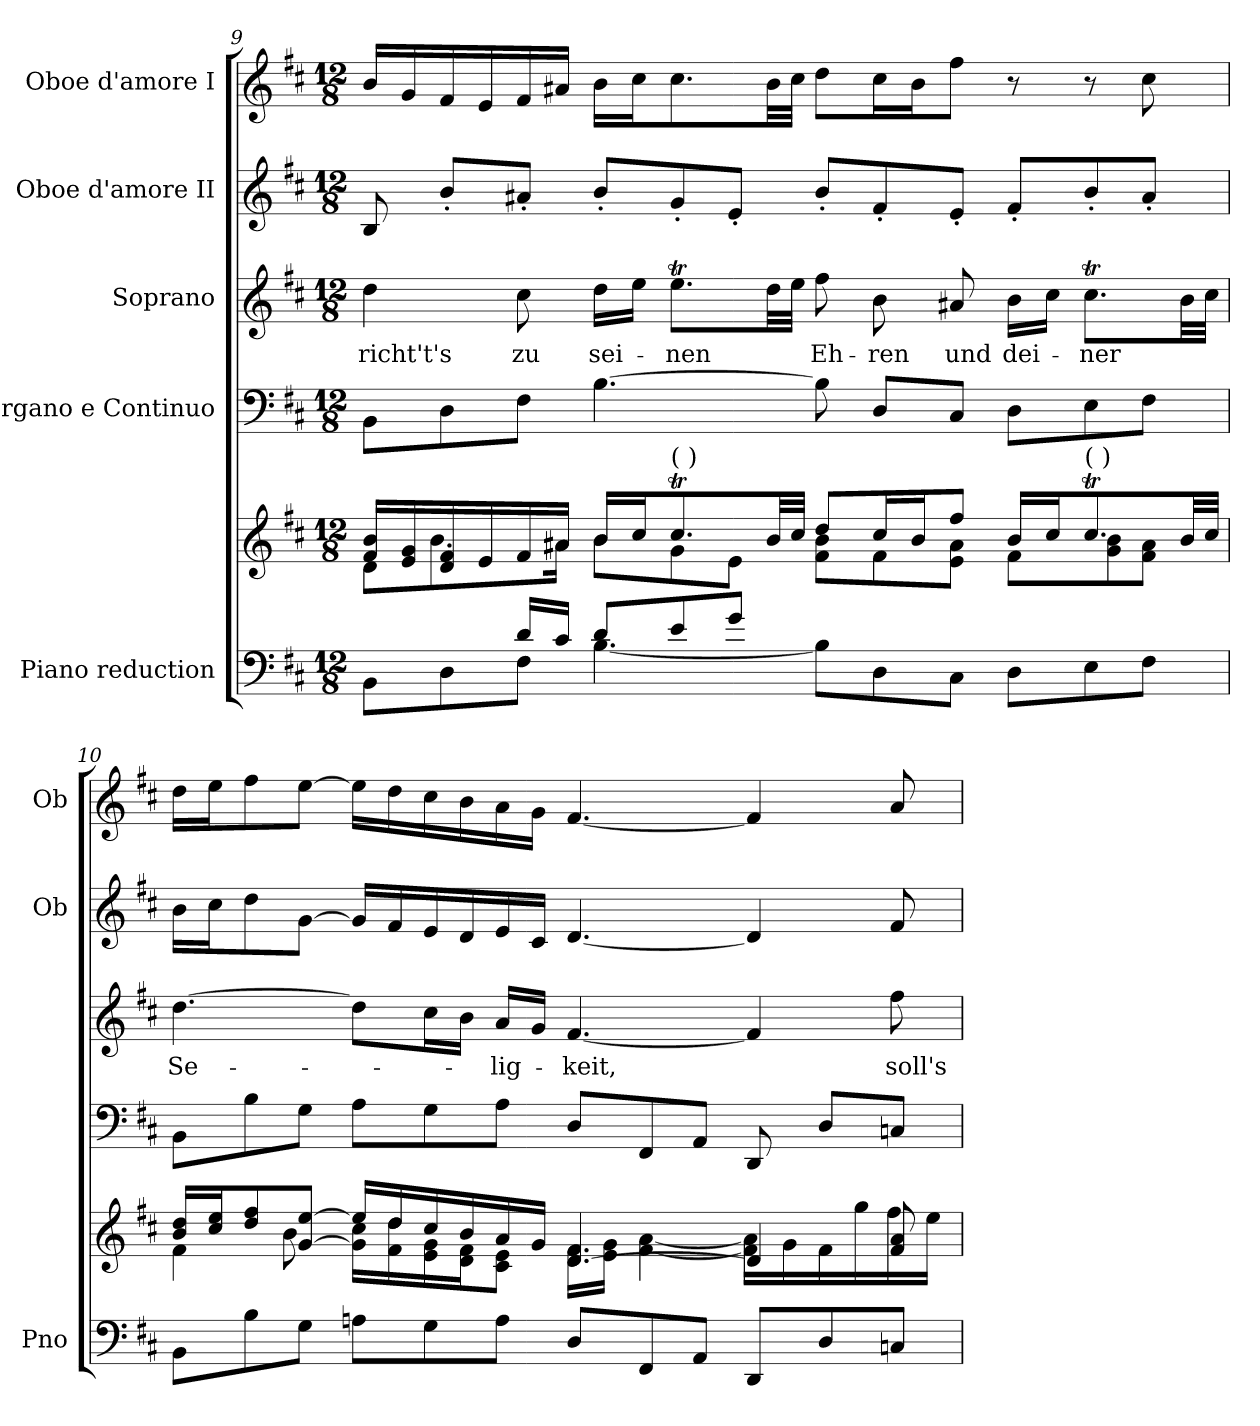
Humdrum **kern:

**kern	**kern	**kern	**kern	**text	**kern	**kern
*part5	*part5	*part4	*part3	*part3	*part2	*part1
*staff6	*staff5	*staff4	*staff3	*staff3	*staff2	*staff1
*I"Piano reduction	*	*I"Organo e Continuo	*I"Soprano	*	*I"Oboe d'amore II	*I"Oboe d'amore I
*I'Pno	*	*	*	*	*I'Ob	*I'Ob
*clefF4	*clefG2	*clefF4	*clefG2	*	*clefG2	*clefG2
*k[f#c#]	*k[f#c#]	*k[f#c#]	*k[f#c#]	*	*k[f#c#]	*k[f#c#]
*M12/8	*M12/8	*M12/8	*M12/8	*	*M12/8	*M12/8
=9	=9	=9	=9	=9	=9	=9
*^	*^	*	*	*	*	*
!	!	!	!	!	!	!LO:LY:b	!	!
4ryy	8BB\L	16f#/ 16b/LL	8d\L	8BB\L	4dd\	richt't's	8B/	16b/LL
.	.	16e/ 16g/	.	.	.	.	.	16g/
.	8D\	16d/ 16f#/	8.b\	8D\	.	.	8b'/L	16f#/
.	.	16e/	.	.	.	.	.	16e/
!	!	!	!	!	!	!LO:LY:b	!	!
16d/LL	8F#\J	16f#/	.	8F#\J	8cc#\	zu	8a#X'/J	16f#/
16c#/JJ	.	16a#X/JJ	16a#\Jk	.	.	.	.	16a#X/JJ
!	!	!	!	!	!	!LO:LY:b	!	!
8d/L	[4.B\	16b/LL	8b\L	[4.B\	16dd\LL	sei-	8b'/L	16b\LL
.	.	16cc#/J	.	.	16ee\JJ	.	.	16cc#\J
!	!	!LO:TX:a:t=(    )	!	!	!	!	!	!
!	!	!	!	!	!	!LO:LY:b	!	!
8e/	.	8.cc#t/	8g\	.	8.eeT\L	-nen	8g'/	8.cc#\
8g/J	.	.	8e\J	.	.	.	8e'/J	.
.	.	32b/LL	.	.	32dd\LL	.	.	32b\LL
.	.	32cc#/JJJ	.	.	32ee\JJJ	.	.	32cc#\JJJ
!	!	!	!	!	!	!LO:LY:b	!	!
2.ryy	8B\L]	8dd/L	8f#\ 8b\L	8B\]	8ff#\	Eh-	8b'/L	8dd\L
!	!	!	!	!	!	!LO:LY:b	!	!
.	8D\	16cc#/L	8f#\	8D/L	8b\	-ren	8f#'/	16cc#\L
.	.	16b/J	.	.	.	.	.	16b\J
!	!	!	!	!	!	!LO:LY:b	!	!
.	8C#\J	8ff#/J	8e\ 8a#\J	8C#/J	8a#X/	und	8e'/J	8ff#\J
!	!	!	!	!	!	!LO:LY:b	!	!
.	8D\L	16b/LL	8f#\L	8D\L	16b\LL	dei-	8f#'/L	8r
.	.	16cc#/J	.	.	16cc#\JJ	.	.	.
!	!	!LO:TX:a:t=(    )	!	!	!	!	!	!
!	!	!	!	!	!	!LO:LY:b	!	!
.	8E\	8.cc#t/	8g\ 8b\	8E\	8.cc#t\L	-ner	8b'/	8r
.	8F#\J	.	8f#\ 8a#\J	8F#\J	.	.	8a#'/J	8cc#\
.	.	32b/LL	.	.	32b\LL	.	.	.
.	.	32cc#/JJJ	.	.	32cc#\JJJ	.	.	.
*v	*v	*	*	*	*	*	*	*
!!LO:PB:g=z
=10	=10	=10	=10	=10	=10	=10	=10
!	!	!	!	!	!LO:LY:b	!	!
8BB\L	16b/ 16dd/LL	4f#\	8BB\L	[4.dd\	Se-	16b\LL	16dd\LL
.	16cc#/ 16ee/J	.	.	.	.	16cc#\J	16ee\J
8B\	8dd/ 8ff#/	.	8B\	.	.	8dd\	8ff#\
8G\J	[8g/ [8ee/J	8b\	8G\J	.	.	[8g\J	[8ee\J
8An\L	16ee/LL]	16g\] 16cc#\LL	8A\L	8dd\L]	.	16g/LL]	16ee\LL]
.	16dd/	16f#\ 16dd\	.	.	.	16f#/	16dd\
8G\	16cc#/	16e\ 16g\	8G\	16cc#\L	.	16e/	16cc#\
.	16b/	16d\ 16f#\J	.	16b\JJ	.	16d/	16b\
!	!	!	!	!	!LO:LY:b	!	!
8A\J	16a/	8c#\ 8e\J	8A\J	16a/LL	-lig-	16e/	16a\
.	16g/JJ	.	.	16g/JJ	.	16c#/JJ	16g\JJ
!	!	!	!	!	!LO:LY:b	!	!
8D/L	[4.d/ 4.f#/	16d\ 16f#\LL	8D/L	[4.f#/	-keit,	[4.d/	[4.f#/
.	.	16e\ 16g\JJ	.	.	.	.	.
8FF#/	.	[4f#\ [4a\	8FF#/	.	.	.	.
8AA/J	.	.	8AA/J	.	.	.	.
8DD/L	4d/]	16f#\] 16a\]LL	8DD/	4f#/]	.	4d/]	4f#/]
.	.	16g\	.	.	.	.	.
8D/	.	16f#\	8D/L	.	.	.	.
.	.	16gg\	.	.	.	.	.
!	!	!	!	!	!LO:LY:b	!	!
8Cn/J	8f#/ 8a/	16ff#\	8Cn/J	8ff#\	soll's	8f#/	8a/
.	.	16ee\JJ	.	.	.	.	.
*	*v	*v	*	*	*	*	*
=	=	=	=	=	=	=
*-	*-	*-	*-	*-	*-	*-
